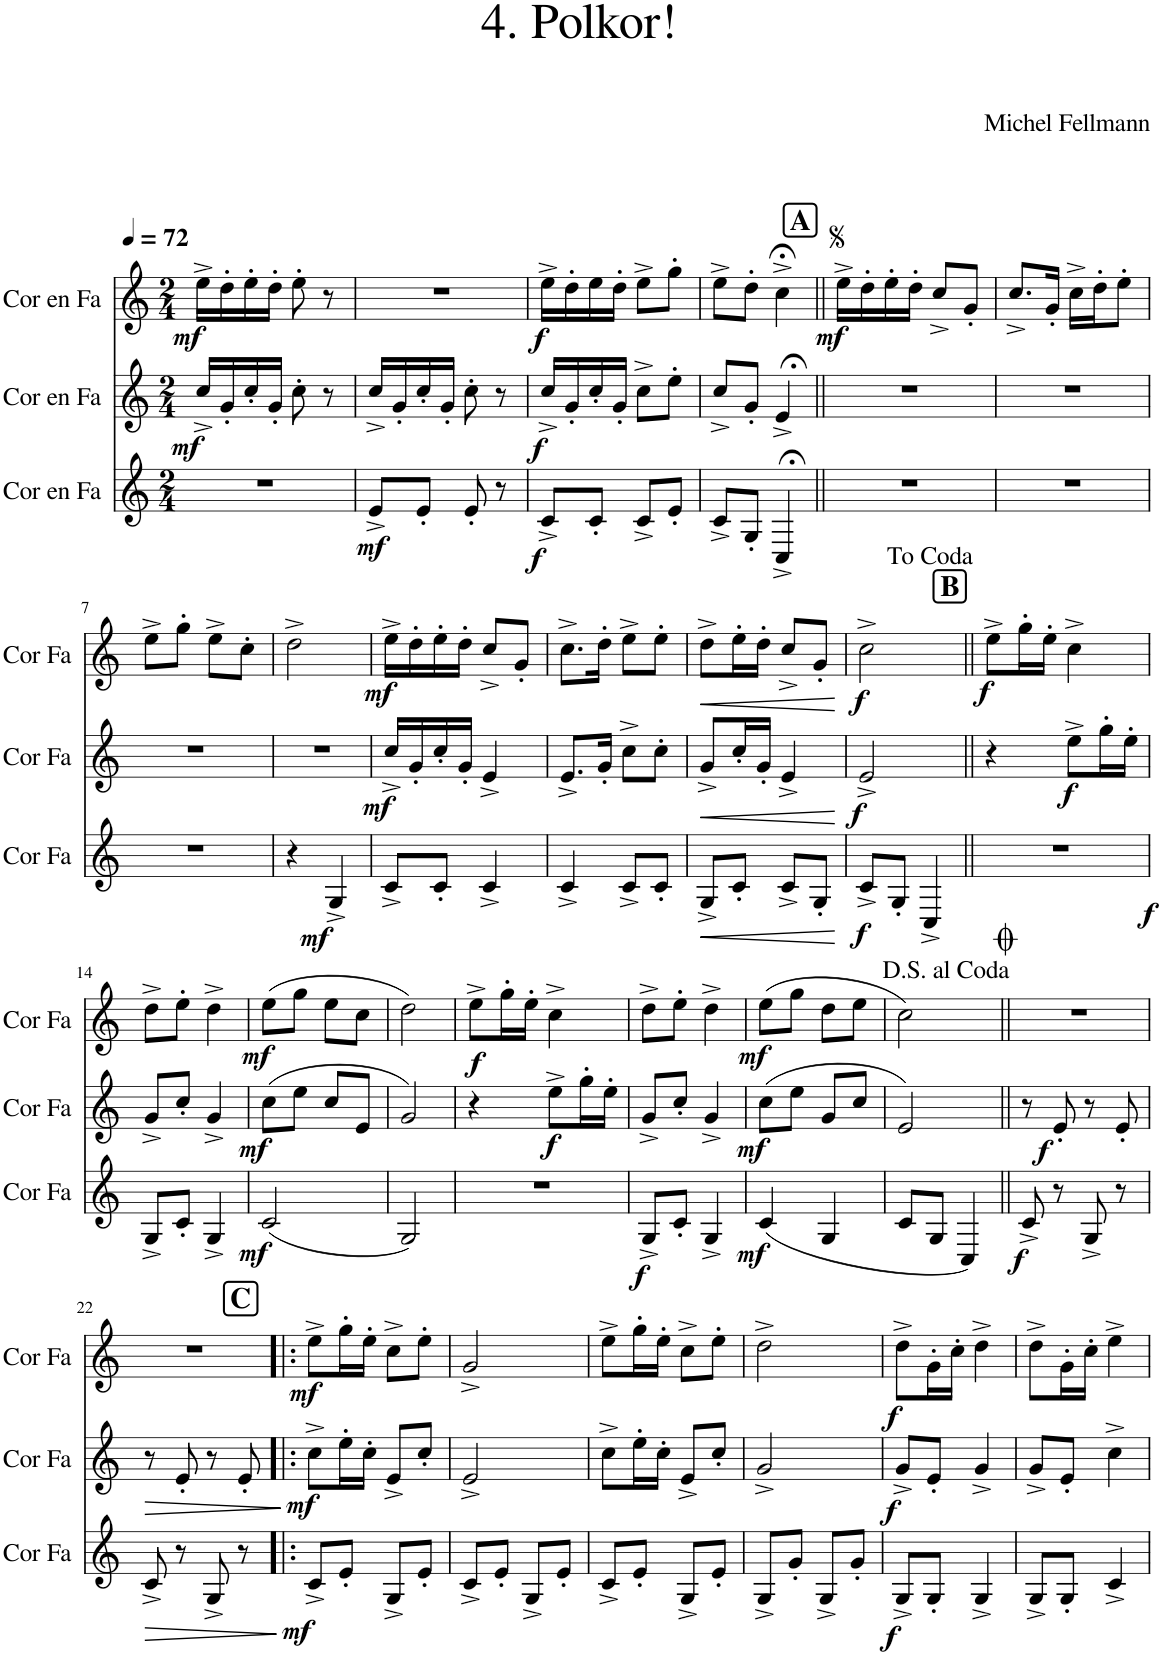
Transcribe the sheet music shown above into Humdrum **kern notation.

**kern	**dynam	**kern	**dynam	**kern	**dynam
*part3	*part3	*part2	*part2	*part1	*part1
*staff3	*staff3	*staff2	*staff2	*staff1	*staff1
*I"Cor en Fa	*	*I"Cor en Fa	*	*I"Cor en Fa	*
*I'Cor Fa	*	*I'Cor Fa	*	*I'Cor Fa	*
*clefG2	*	*clefG2	*	*clefG2	*
*Trd4c7	*	*Trd4c7	*	*Trd4c7	*
*k[]	*	*k[]	*	*k[]	*
*M2/4	*	*M2/4	*	*M2/4	*
*MM72	*	*MM72	*	*MM72	*
=1	=1	=1	=1	=1	=1
!	!	!	!LO:DY:b	!	!LO:DY:b
2r	.	16cc^/LL	mf	16ee^\LL	mf
.	.	16g'/	.	16dd'\	.
.	.	16cc'/	.	16ee'\	.
.	.	16g'/JJ	.	16dd'\JJ	.
.	.	8cc'\	.	8ee'\	.
.	.	8r	.	8r	.
=2	=2	=2	=2	=2	=2
!	!LO:DY:b	!	!	!	!
8e^/L	mf	16cc^/LL	.	2r	.
.	.	16g'/	.	.	.
8e'/J	.	16cc'/	.	.	.
.	.	16g'/JJ	.	.	.
8e'/	.	8cc'\	.	.	.
8r	.	8r	.	.	.
=3	=3	=3	=3	=3	=3
!	!LO:DY:b	!	!LO:DY:b	!	!LO:DY:b
8c^/L	f	16cc^/LL	f	16ee^\LL	f
.	.	16g'/	.	16dd'\	.
8c'/J	.	16cc'/	.	16ee\	.
.	.	16g'/JJ	.	16dd'\JJ	.
8c^/L	.	8cc^\L	.	8ee^\L	.
8e'/J	.	8ee'\J	.	8gg'\J	.
=4	=4	=4	=4	=4	=4
8c^/L	.	8cc^/L	.	8ee^\L	.
8G'/J	.	8g'/J	.	8dd'\J	.
4C;<^/	.	4e;<^/	.	4cc;<^\	.
!!LO:REH:place=s1:a:B:cj:fs=14:t=A
=5||	=5||	=5||	=5||	=5||	=5||
!	!	!	!	!	!LO:DY:b
2r	.	2r	.	16ee^\LL	mf
.	.	.	.	16dd'\	.
.	.	.	.	16ee'\	.
.	.	.	.	16dd'\JJ	.
.	.	.	.	8cc^/L	.
.	.	.	.	8g'/J	.
=6	=6	=6	=6	=6	=6
2r	.	2r	.	8.cc^/L	.
.	.	.	.	16g'/Jk	.
.	.	.	.	16cc^\LL	.
.	.	.	.	16dd'\J	.
.	.	.	.	8ee'\J	.
!!LO:LB:g=z
=7	=7	=7	=7	=7	=7
2r	.	2r	.	8ee^\L	.
.	.	.	.	8gg'\J	.
.	.	.	.	8ee^\L	.
.	.	.	.	8cc'\J	.
=8	=8	=8	=8	=8	=8
4r	.	2r	.	2dd^\	.
!	!LO:DY:b	!	!	!	!
4G^/	mf	.	.	.	.
=9	=9	=9	=9	=9	=9
!	!	!	!LO:DY:b	!	!LO:DY:b
8c^/L	.	16cc^/LL	mf	16ee^\LL	mf
.	.	16g'/	.	16dd'\	.
8c'/J	.	16cc'/	.	16ee'\	.
.	.	16g'/JJ	.	16dd'\JJ	.
4c^/	.	4e^/	.	8cc^/L	.
.	.	.	.	8g'/J	.
=10	=10	=10	=10	=10	=10
4c^/	.	8.e^/L	.	8.cc^\L	.
.	.	16g'/Jk	.	16dd'\Jk	.
8c^/L	.	8cc^\L	.	8ee^\L	.
8c'/J	.	8cc'\J	.	8ee'\J	.
=11	=11	=11	=11	=11	=11
!	!LO:HP:b	!	!LO:HP:b	!	!LO:HP:b
8G^/L	<	8g^/L	<	8dd^\L	<
8c'/J	.	16cc'/L	.	16ee'\L	.
.	.	16g'/JJ	.	16dd'\JJ	.
8c^/L	.	4e^/	.	8cc^/L	.
8G'/J	.	.	.	8g'/J	.
.	[	.	[	.	[
=12	=12	=12	=12	=12	=12
!	!LO:DY:b	!	!LO:DY:b	!	!LO:DY:b
8c^/L	f	2e^/	f	2cc^\	f
8G'/J	.	.	.	.	.
4C^/	.	.	.	.	.
!!LO:REH:place=s1:a:B:cj:fs=14:t=B
=13||	=13||	=13||	=13||	=13||	=13||
!	!LO:DY:b	!	!	!	!LO:DY:b
2r	f	4r	.	8ee^\L	f
.	.	.	.	16gg'\L	.
.	.	.	.	16ee'\JJ	.
!	!	!	!LO:DY:b	!	!
.	.	8ee^\L	f	4cc^\	.
.	.	16gg'\L	.	.	.
.	.	16ee'\JJ	.	.	.
!!LO:LB:g=z
=14	=14	=14	=14	=14	=14
8G^/L	.	8g^/L	.	8dd^\L	.
8c'/J	.	8cc'/J	.	8ee'\J	.
4G^/	.	4g^/	.	4dd^\	.
=15	=15	=15	=15	=15	=15
!	!LO:DY:b	!	!LO:DY:b	!	!LO:DY:b
(2c/	mf	(8cc\L	mf	(8ee\L	mf
.	.	8ee\J	.	8gg\J	.
.	.	8cc/L	.	8ee\L	.
.	.	8e/J	.	8cc\J	.
=16	=16	=16	=16	=16	=16
2G/)	.	2g/)	.	2dd\)	.
=17	=17	=17	=17	=17	=17
!	!LO:DY:b	!	!	!	!LO:DY:b
2r	f	4r	.	8ee^\L	f
.	.	.	.	16gg'\L	.
.	.	.	.	16ee'\JJ	.
!	!	!	!LO:DY:b	!	!
.	.	8ee^\L	f	4cc^\	.
.	.	16gg'\L	.	.	.
.	.	16ee'\JJ	.	.	.
=18	=18	=18	=18	=18	=18
8G^/L	.	8g^/L	.	8dd^\L	.
8c'/J	.	8cc'/J	.	8ee'\J	.
4G^/	.	4g^/	.	4dd^\	.
=19	=19	=19	=19	=19	=19
!	!LO:DY:b	!	!LO:DY:b	!	!LO:DY:b
(4c/	mf	(8cc\L	mf	(8ee\L	mf
.	.	8ee\J	.	8gg\J	.
4G/	.	8g/L	.	8dd\L	.
.	.	8cc/J	.	8ee\J	.
=20	=20	=20	=20	=20	=20
8c/L	.	2e/)	.	2cc\)	.
8G/J	.	.	.	.	.
4C/)	.	.	.	.	.
=21||	=21||	=21||	=21||	=21||	=21||
!	!LO:DY:b	!	!LO:DY:b	!	!
8c^/	f	8r	f	2r	.
8r	.	8e'/	.	.	.
8G^/	.	8r	.	.	.
8r	.	8e'/	.	.	.
!!LO:LB:g=z
=22	=22	=22	=22	=22	=22
!	!LO:HP:b	!	!LO:HP:b	!	!
8c^/	>	8r	>	2r	.
8r	.	8e'/	.	.	.
8G^/	.	8r	.	.	.
8r	.	8e'/	.	.	.
.	]	.	]	.	.
!!LO:REH:place=s1:a:B:cj:fs=14:t=C
=23!|:	=23!|:	=23!|:	=23!|:	=23!|:	=23!|:
!	!LO:DY:b	!	!LO:DY:b	!	!LO:DY:b
8c^/L	mf	8cc^\L	mf	8ee^\L	mf
8e'/J	.	16ee'\L	.	16gg'\L	.
.	.	16cc'\JJ	.	16ee'\JJ	.
8G^/L	.	8e^/L	.	8cc^\L	.
8e'/J	.	8cc'/J	.	8ee'\J	.
=24	=24	=24	=24	=24	=24
8c^/L	.	2e^/	.	2g^/	.
8e'/J	.	.	.	.	.
8G^/L	.	.	.	.	.
8e'/J	.	.	.	.	.
=25	=25	=25	=25	=25	=25
8c^/L	.	8cc^\L	.	8ee^\L	.
8e'/J	.	16ee'\L	.	16gg'\L	.
.	.	16cc'\JJ	.	16ee'\JJ	.
8G^/L	.	8e^/L	.	8cc^\L	.
8e'/J	.	8cc'/J	.	8ee'\J	.
=26	=26	=26	=26	=26	=26
8G^/L	.	2g^/	.	2dd^\	.
8g'/J	.	.	.	.	.
8G^/L	.	.	.	.	.
8g'/J	.	.	.	.	.
=27	=27	=27	=27	=27	=27
!	!LO:DY:b	!	!LO:DY:b	!	!LO:DY:b
8G^/L	f	8g^/L	f	8dd^\L	f
8G'/J	.	8e'/J	.	16g'\L	.
.	.	.	.	16cc'\JJ	.
4G^/	.	4g^/	.	4dd^\	.
=28	=28	=28	=28	=28	=28
8G^/L	.	8g^/L	.	8dd^\L	.
8G'/J	.	8e'/J	.	16g'\L	.
.	.	.	.	16cc'\JJ	.
4c^/	.	4cc^\	.	4ee^\	.
=	=	=	=	=	=
*-	*-	*-	*-	*-	*-
